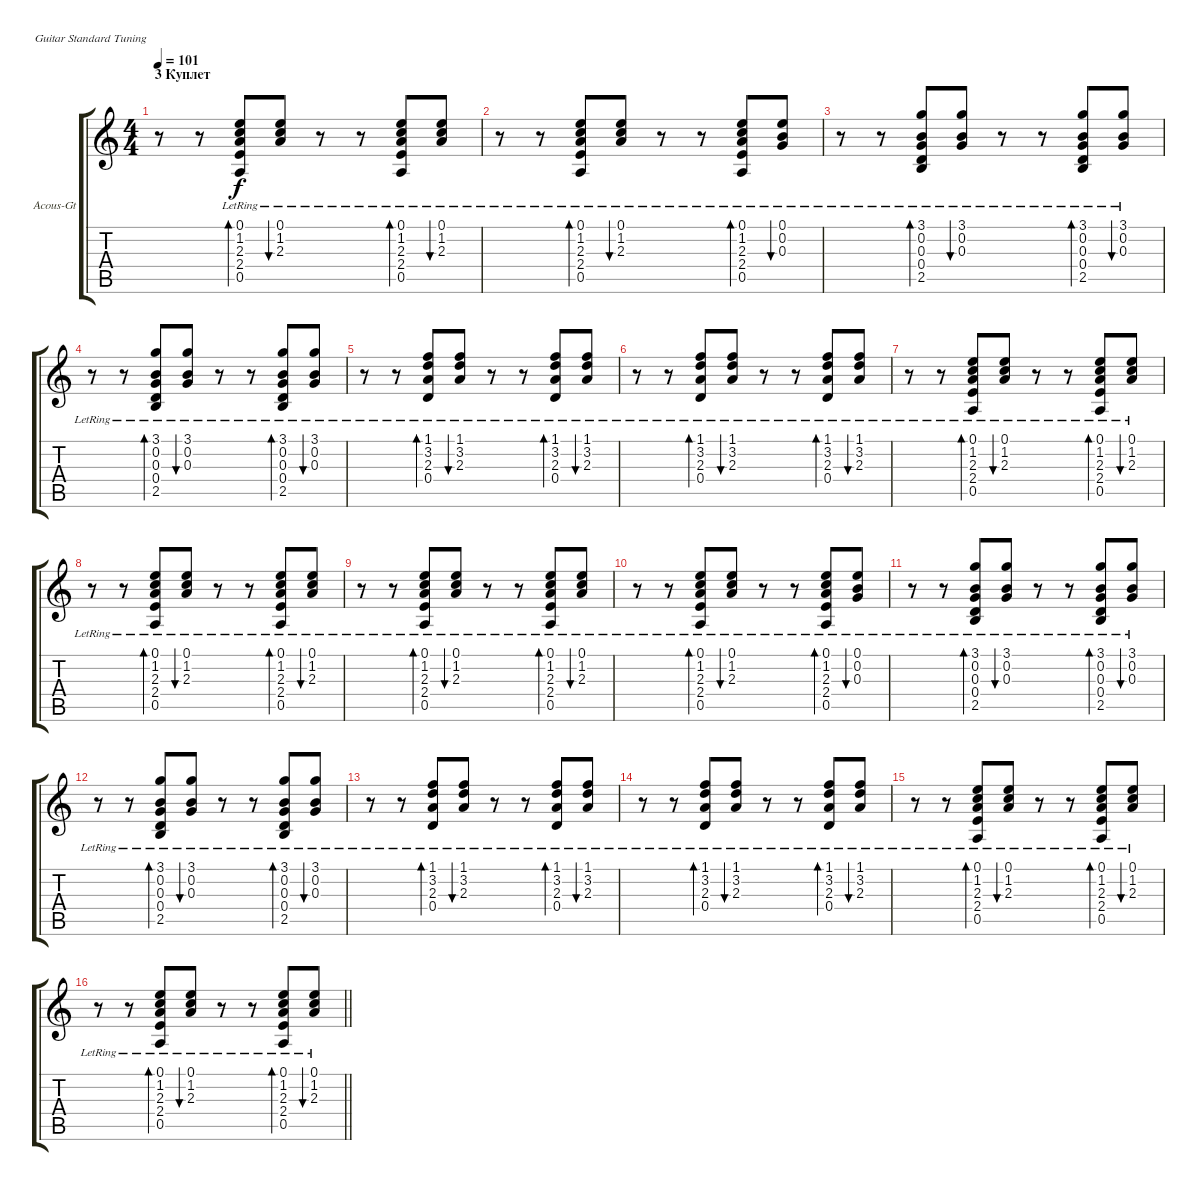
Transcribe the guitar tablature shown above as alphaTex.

\bracketExtendMode groupsimilarinstruments
\firstSystemTrackNameOrientation horizontal
\otherSystemsTrackNameOrientation horizontal
\track ("В.Цой (акустика)" "Acous-Gt") {instrument acousticguitarsteel}
\staff {score tabs}
\tuning (E4 B3 G3 D3 A2 E2)
\ts (4 4)
\section ("" "3 Куплет")
\tempo 101
\clef g2
\ks c
r.8{dy f} r.8 (0.1{lr} 1.2{lr} 2.3{lr} 2.4{lr} 0.5{lr}).8{bd 60} (0.1{lr} 1.2{lr} 2.3{lr}).8{bu 60} r.8 r.8 (0.1{lr} 1.2{lr} 2.3{lr} 2.4{lr} 0.5{lr}).8{bd 60} (0.1{lr} 1.2{lr} 2.3{lr}).8{bu 60} |
r.8 r.8 (0.1{lr} 1.2{lr} 2.3{lr} 2.4{lr} 0.5{lr}).8{bd 60} (0.1{lr} 1.2{lr} 2.3{lr}).8{bu 60} r.8 r.8 (0.1{lr} 1.2{lr} 2.3{lr} 2.4{lr} 0.5{lr}).8{bd 60} (0.1{lr} 0.2{lr} 0.3{lr}).8{bu 60} |
r.8 r.8 (3.1{lr} 0.2{lr} 0.3{lr} 0.4{lr} 2.5{lr}).8{bd 60} (3.1{lr} 0.2{lr} 0.3{lr}).8{bu 60} r.8 r.8 (3.1{lr} 0.2{lr} 0.3{lr} 0.4{lr} 2.5{lr}).8{bd 60} (3.1{lr} 0.2{lr} 0.3{lr}).8{bu 60} |
r.8 r.8 (3.1{lr} 0.2{lr} 0.3{lr} 0.4{lr} 2.5{lr}).8{bd 60} (3.1{lr} 0.2{lr} 0.3{lr}).8{bu 60} r.8 r.8 (3.1{lr} 0.2{lr} 0.3{lr} 0.4{lr} 2.5{lr}).8{bd 60} (3.1{lr} 0.2{lr} 0.3{lr}).8{bu 60} |
r.8 r.8 (1.1{lr} 3.2{lr} 2.3{lr} 0.4{lr}).8{bd 60} (1.1{lr} 3.2{lr} 2.3{lr}).8{bu 60} r.8 r.8 (1.1{lr} 3.2{lr} 2.3{lr} 0.4{lr}).8{bd 60} (1.1{lr} 3.2{lr} 2.3{lr}).8{bu 60} |
r.8 r.8 (1.1{lr} 3.2{lr} 2.3{lr} 0.4{lr}).8{bd 60} (1.1{lr} 3.2{lr} 2.3{lr}).8{bu 60} r.8 r.8 (1.1{lr} 3.2{lr} 2.3{lr} 0.4{lr}).8{bd 60} (1.1{lr} 3.2{lr} 2.3{lr}).8{bu 60} |
r.8 r.8 (0.1{lr} 1.2{lr} 2.3{lr} 2.4{lr} 0.5{lr}).8{bd 60} (0.1{lr} 1.2{lr} 2.3{lr}).8{bu 60} r.8 r.8 (0.1{lr} 1.2{lr} 2.3{lr} 2.4{lr} 0.5{lr}).8{bd 60} (0.1{lr} 1.2{lr} 2.3{lr}).8{bu 60} |
r.8 r.8 (0.1{lr} 1.2{lr} 2.3{lr} 2.4{lr} 0.5{lr}).8{bd 60} (0.1{lr} 1.2{lr} 2.3{lr}).8{bu 60} r.8 r.8 (0.1{lr} 1.2{lr} 2.3{lr} 2.4{lr} 0.5{lr}).8{bd 60} (0.1{lr} 1.2{lr} 2.3{lr}).8{bu 60} |
r.8 r.8 (0.1{lr} 1.2{lr} 2.3{lr} 2.4{lr} 0.5{lr}).8{bd 60} (0.1{lr} 1.2{lr} 2.3{lr}).8{bu 60} r.8 r.8 (0.1{lr} 1.2{lr} 2.3{lr} 2.4{lr} 0.5{lr}).8{bd 60} (0.1{lr} 1.2{lr} 2.3{lr}).8{bu 60} |
r.8 r.8 (0.1{lr} 1.2{lr} 2.3{lr} 2.4{lr} 0.5{lr}).8{bd 60} (0.1{lr} 1.2{lr} 2.3{lr}).8{bu 60} r.8 r.8 (0.1{lr} 1.2{lr} 2.3{lr} 2.4{lr} 0.5{lr}).8{bd 60} (0.1{lr} 0.2{lr} 0.3{lr}).8{bu 60} |
r.8 r.8 (3.1{lr} 0.2{lr} 0.3{lr} 0.4{lr} 2.5{lr}).8{bd 60} (3.1{lr} 0.2{lr} 0.3{lr}).8{bu 60} r.8 r.8 (3.1{lr} 0.2{lr} 0.3{lr} 0.4{lr} 2.5{lr}).8{bd 60} (3.1{lr} 0.2{lr} 0.3{lr}).8{bu 60} |
r.8 r.8 (3.1{lr} 0.2{lr} 0.3{lr} 0.4{lr} 2.5{lr}).8{bd 60} (3.1{lr} 0.2{lr} 0.3{lr}).8{bu 60} r.8 r.8 (3.1{lr} 0.2{lr} 0.3{lr} 0.4{lr} 2.5{lr}).8{bd 60} (3.1{lr} 0.2{lr} 0.3{lr}).8{bu 60} |
r.8 r.8 (1.1{lr} 3.2{lr} 2.3{lr} 0.4{lr}).8{bd 60} (1.1{lr} 3.2{lr} 2.3{lr}).8{bu 60} r.8 r.8 (1.1{lr} 3.2{lr} 2.3{lr} 0.4{lr}).8{bd 60} (1.1{lr} 3.2{lr} 2.3{lr}).8{bu 60} |
r.8 r.8 (1.1{lr} 3.2{lr} 2.3{lr} 0.4{lr}).8{bd 60} (1.1{lr} 3.2{lr} 2.3{lr}).8{bu 60} r.8 r.8 (1.1{lr} 3.2{lr} 2.3{lr} 0.4{lr}).8{bd 60} (1.1{lr} 3.2{lr} 2.3{lr}).8{bu 60} |
r.8 r.8 (0.1{lr} 1.2{lr} 2.3{lr} 2.4{lr} 0.5{lr}).8{bd 60} (0.1{lr} 1.2{lr} 2.3{lr}).8{bu 60} r.8 r.8 (0.1{lr} 1.2{lr} 2.3{lr} 2.4{lr} 0.5{lr}).8{bd 60} (0.1{lr} 1.2{lr} 2.3{lr}).8{bu 60} |
\barLineRight lightlight
r.8 r.8 (0.1{lr} 1.2{lr} 2.3{lr} 2.4{lr} 0.5{lr}).8{bd 60} (0.1{lr} 1.2{lr} 2.3{lr}).8{bu 60} r.8 r.8 (0.1{lr} 1.2{lr} 2.3{lr} 2.4{lr} 0.5{lr}).8{bd 60} (0.1{lr} 1.2{lr} 2.3{lr}).8{bu 60}
